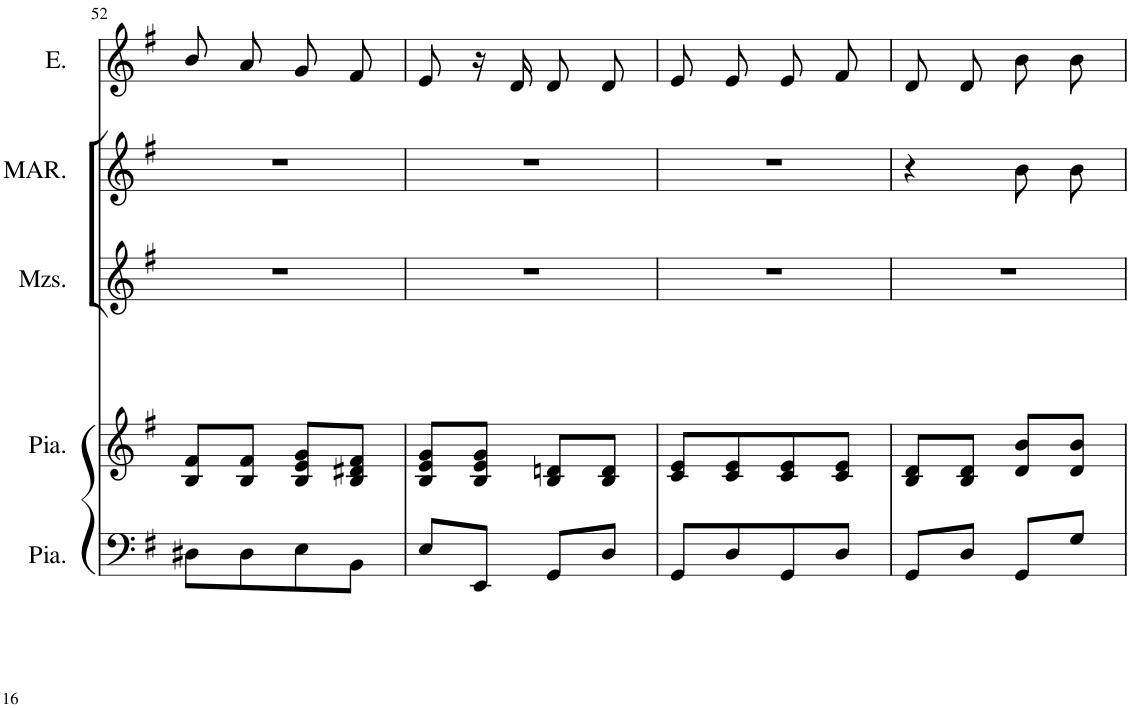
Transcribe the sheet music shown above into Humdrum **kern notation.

**kern	**kern	**kern	**kern	**kern
*part5	*part4	*part3	*part2	*part1
*staff5	*staff4	*staff3	*staff2	*staff1
*I"Piano	*I"Piano	*I"Mezzo-soprano	*I"mar	*I"Emma
*I'Pia.	*I'Pia.	*I'Mzs.	*I'MAR.	*I'E.
!!LO:PB:g=z
*clefF4	*clefG2	*clefG2	*clefG2	*clefG2
*	*	*Trd1c2	*	*Trd1c2
*k[f#]	*k[f#]	*k[f#]	*k[f#]	*k[f#]
*M2/4	*M2/4	*M2/4	*M2/4	*M2/4
=52	=52	=52	=52	=52
8D#X\L	8B/ 8f#/L	2r	2r	8b/L
8D#\	8B/ 8f#/J	.	.	8a/J
8E\	8B/ 8e/ 8g/L	.	.	8g/L
8BB\J	8B/ 8d#X/ 8f#/J	.	.	8f#/J
=53	=53	=53	=53	=53
8E/L	8B/ 8e/ 8g/L	2r	2r	8e/
8EE/J	8B/ 8e/ 8g/J	.	.	16r
.	.	.	.	16d/
8GG/L	8B/ 8dn/L	.	.	8d/L
8D/J	8B/ 8d/J	.	.	8d/J
=54	=54	=54	=54	=54
8GG/L	8c/ 8e/L	2r	2r	8e/L
8D/	8c/ 8e/	.	.	8e/J
8GG/	8c/ 8e/	.	.	8e/L
8D/J	8c/ 8e/J	.	.	8f#/J
=55	=55	=55	=55	=55
8GG/L	8B/ 8d/L	2r	4r	8d/L
8D/J	8B/ 8d/J	.	.	8d/J
8GG/L	8d/ 8b/L	.	8b\L	8b\L
8G/J	8d/ 8b/J	.	8b\J	8b\J
=	=	=	=	=
*-	*-	*-	*-	*-
